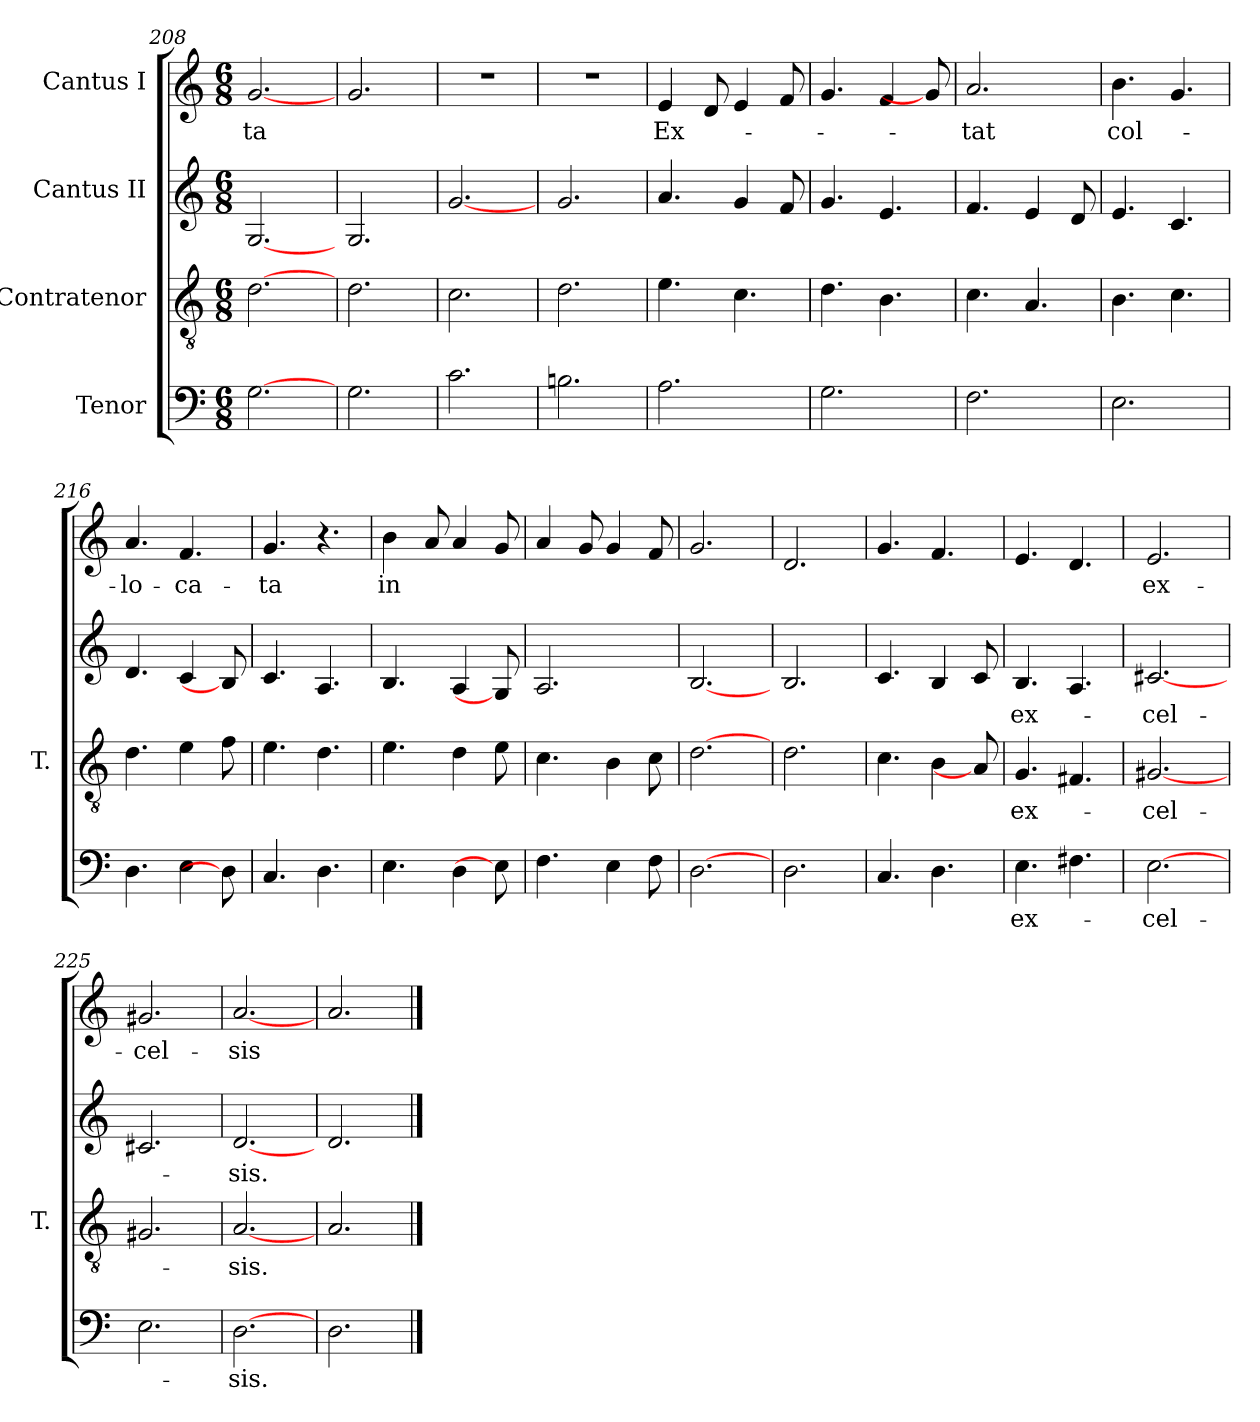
**kern	**text	**kern	**text	**kern	**text	**kern	**text
*part4	*part4	*part3	*part3	*part2	*part2	*part1	*part1
*staff4	*staff4	*staff3	*staff3	*staff2	*staff2	*staff1	*staff1
*I"Tenor	*	*I"Contratenor	*	*I"Cantus II	*	*I"Cantus I	*
*	*	*I'T.	*	*	*	*	*
*clefF4	*	*clefGv2	*	*clefG2	*	*clefG2	*
*	*	*ITrd7c12	*	*	*	*	*
*k[]	*	*k[]	*	*k[]	*	*k[]	*
*C:	*	*C:	*	*C:	*	*C:	*
*M6/8	*	*M6/8	*	*M6/8	*	*M6/8	*
=208	=208	=208	=208	=208	=208	=208	=208
!	!	!	!	!	!	!	!LO:LY:b:color=#000000
[2.Gi\	.	[2.Di\	.	[2.Gi/	.	[2.gi/	-ta
=209	=209	=209	=209	=209	=209	=209	=209
2.Gi\	.	2.Di\	.	2.Gi/	.	2.gi/	.
=210	=210	=210	=210	=210	=210	=210	=210
!	!	!	!	!	!	!LO:N:vis=1	!
2.ci\	.	2.Ci\	.	[2.gi/	.	2.r	.
!!LO:PB:g=z
=211	=211	=211	=211	=211	=211	=211	=211
!	!	!	!	!	!	!LO:N:vis=1	!
2.Bni\	.	2.Di\	.	2.gi/	.	2.r	.
=212	=212	=212	=212	=212	=212	=212	=212
!	!	!	!	!	!	!	!LO:LY:b:color=#000000
2.Ai\	.	4.Ei\	.	4.ai/	.	4ei/	Ex-
.	.	.	.	.	.	8di/L	.
.	.	4.Ci\	.	4gi/	.	4ei/	.
.	.	.	.	8fi/L	.	8fi/L	.
=213	=213	=213	=213	=213	=213	=213	=213
2.Gi\	.	4.Di\	.	4.gi/	.	4.gi/	.
.	.	4.BBi\	.	4.ei/	.	4fi/	.
.	.	.	.	.	.	8gi/L]	.
=214	=214	=214	=214	=214	=214	=214	=214
!	!	!	!	!	!	!	!LO:LY:b:color=#000000
2.Fi\	.	4.Ci\	.	4.fi/	.	2.ai/	-tat
.	.	4.AAi/	.	4ei/	.	.	.
.	.	.	.	8di/L	.	.	.
=215	=215	=215	=215	=215	=215	=215	=215
!	!	!	!	!	!	!	!LO:LY:b:color=#000000
2.Ei\	.	4.BBi\	.	4.ei/	.	4.bi\	col-
.	.	4.Ci\	.	4.ci/	.	4.gi/	.
=216	=216	=216	=216	=216	=216	=216	=216
!	!	!	!	!	!	!	!LO:LY:b:color=#000000
4.Di\	.	4.Di\	.	4.di/	.	4.ai/	-lo-
!	!	!	!	!	!	!	!LO:LY:b:color=#000000
4Ei\	.	4Ei\	.	4ci/	.	4.fi/	-ca-
8Di\L]	.	8Fi\L	.	8Bi/L]	.	.	.
=217	=217	=217	=217	=217	=217	=217	=217
!	!	!	!	!	!	!	!LO:LY:b:color=#000000
4.Ci/	.	4.Ei\	.	4.ci/	.	4.gi/	-ta
4.Di\	.	4.Di\	.	4.Ai/	.	4.r	.
=218	=218	=218	=218	=218	=218	=218	=218
!	!	!	!	!	!	!	!LO:LY:b:color=#000000
4.Ei\	.	4.Ei\	.	4.Bi/	.	4bi\	in
.	.	.	.	.	.	8ai/L	.
4Di\	.	4Di\	.	4Ai/	.	4ai/	.
8Ei\L]	.	8Ei\L	.	8Gi/L]	.	8gi/L	.
!!LO:LB:g=z
=219	=219	=219	=219	=219	=219	=219	=219
4.Fi\	.	4.Ci\	.	2.Ai/	.	4ai/	.
.	.	.	.	.	.	8gi/L	.
4Ei\	.	4BBi\	.	.	.	4gi/	.
8Fi\L	.	8Ci\L	.	.	.	8fi/L	.
=220	=220	=220	=220	=220	=220	=220	=220
[2.Di\	.	[2.Di\	.	[2.Bi/	.	2.gi/	.
=221	=221	=221	=221	=221	=221	=221	=221
2.Di\	.	2.Di\	.	2.Bi/	.	2.di/	.
=222	=222	=222	=222	=222	=222	=222	=222
4.Ci/	.	4.Ci\	.	4.ci/	.	4.gi/	.
4.Di\	.	4BBi\	.	4Bi/	.	4.fi/	.
.	.	8AAi/L]	.	8ci/L	.	.	.
=223	=223	=223	=223	=223	=223	=223	=223
!	!LO:LY:b:color=#000000	!	!LO:LY:b:color=#000000	!	!LO:LY:b:color=#000000	!	!
4.Ei\	ex-	4.GGi/	ex-	4.Bi/	ex-	4.ei/	.
4.F#Xi\	.	4.FF#Xi/	.	4.Ai/	.	4.di/	.
=224	=224	=224	=224	=224	=224	=224	=224
!	!LO:LY:b:color=#000000	!	!LO:LY:b:color=#000000	!	!LO:LY:b:color=#000000	!	!LO:LY:b:color=#000000
[2.Ei\	-cel-	[2.GG#Xi/	-cel-	[2.c#Xi/	-cel-	2.ei/	ex-
=225	=225	=225	=225	=225	=225	=225	=225
!	!	!	!	!	!	!	!LO:LY:b:color=#000000
2.Ei\	.	2.GG#i/	.	2.c#i/	.	2.g#Xi/	-cel-
=226	=226	=226	=226	=226	=226	=226	=226
!	!LO:LY:b:color=#000000	!	!LO:LY:b:color=#000000	!	!LO:LY:b:color=#000000	!	!LO:LY:b:color=#000000
[2.Di\	-sis.	[2.AAi/	-sis.	[2.di/	-sis.	[2.ai/	-sis
=227	=227	=227	=227	=227	=227	=227	=227
2.Di\	.	2.AAi/	.	2.di/	.	2.ai/	.
==	==	==	==	==	==	==	==
*-	*-	*-	*-	*-	*-	*-	*-
